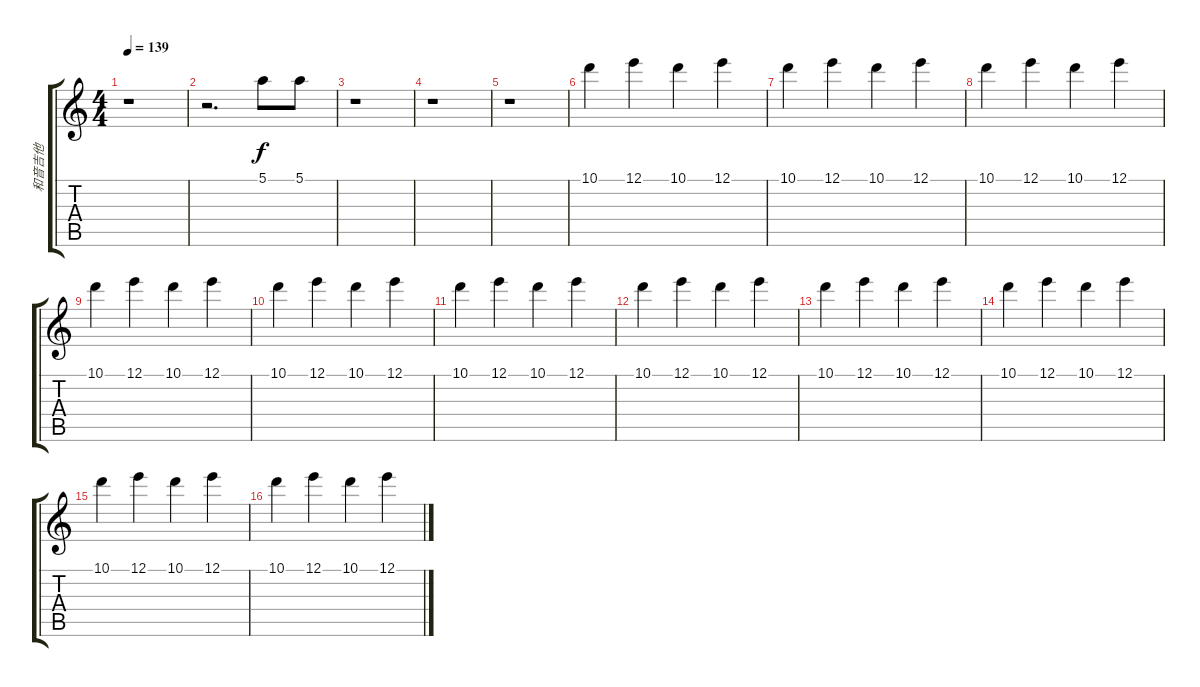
\track ("和音吉他" "和音吉他") {instrument distortionguitar}
\staff {score tabs}
\tuning (E4 B3 G3 D3 A2 E2) {hide}
\ts (4 4)
\tempo 139
\clef g2
\ks c
r.1{dy f} |
r.2{d} 5.1.8 5.1.8 |
r.1 |
r.1 |
r.1 |
10.1.4 12.1.4 10.1.4 12.1.4 |
10.1.4 12.1.4 10.1.4 12.1.4 |
10.1.4 12.1.4 10.1.4 12.1.4 |
10.1.4 12.1.4 10.1.4 12.1.4 |
10.1.4 12.1.4 10.1.4 12.1.4 |
10.1.4 12.1.4 10.1.4 12.1.4 |
10.1.4 12.1.4 10.1.4 12.1.4 |
10.1.4 12.1.4 10.1.4 12.1.4 |
10.1.4 12.1.4 10.1.4 12.1.4 |
10.1.4 12.1.4 10.1.4 12.1.4 |
10.1.4 12.1.4 10.1.4 12.1.4
